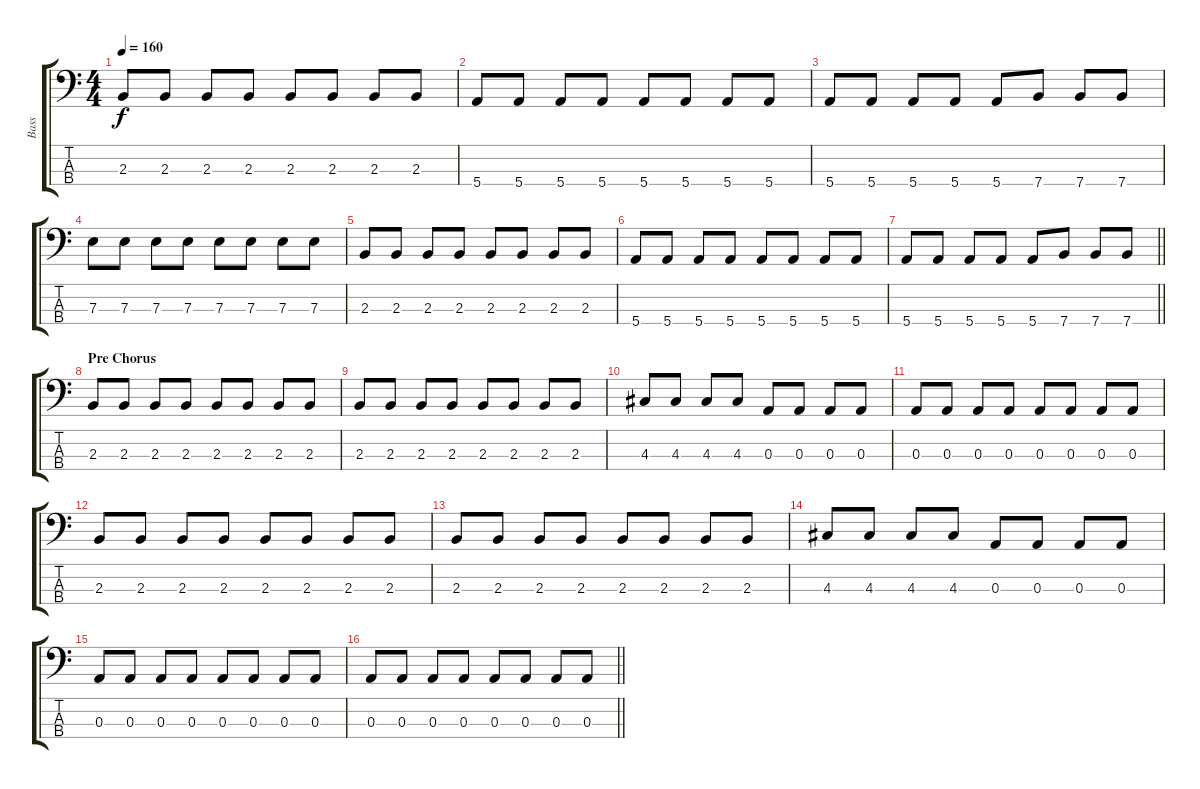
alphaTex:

\track ("Bass" "Bass") {instrument electricbassfinger}
\staff {score tabs}
\tuning (G2 D2 A1 E1) {hide}
\ts (4 4)
\tempo 160
\clef f4
\ks c
2.3.8{dy f} 2.3.8 2.3.8 2.3.8 2.3.8 2.3.8 2.3.8 2.3.8 |
5.4.8 5.4.8 5.4.8 5.4.8 5.4.8 5.4.8 5.4.8 5.4.8 |
5.4.8 5.4.8 5.4.8 5.4.8 5.4.8 7.4.8 7.4.8 7.4.8 |
7.3.8 7.3.8 7.3.8 7.3.8 7.3.8 7.3.8 7.3.8 7.3.8 |
2.3.8 2.3.8 2.3.8 2.3.8 2.3.8 2.3.8 2.3.8 2.3.8 |
5.4.8 5.4.8 5.4.8 5.4.8 5.4.8 5.4.8 5.4.8 5.4.8 |
\barLineRight lightlight
5.4.8 5.4.8 5.4.8 5.4.8 5.4.8 7.4.8 7.4.8 7.4.8 |
\section ("" "Pre Chorus")
2.3.8 2.3.8 2.3.8 2.3.8 2.3.8 2.3.8 2.3.8 2.3.8 |
2.3.8 2.3.8 2.3.8 2.3.8 2.3.8 2.3.8 2.3.8 2.3.8 |
4.3.8 4.3.8 4.3.8 4.3.8 0.3.8 0.3.8 0.3.8 0.3.8 |
0.3.8 0.3.8 0.3.8 0.3.8 0.3.8 0.3.8 0.3.8 0.3.8 |
2.3.8 2.3.8 2.3.8 2.3.8 2.3.8 2.3.8 2.3.8 2.3.8 |
2.3.8 2.3.8 2.3.8 2.3.8 2.3.8 2.3.8 2.3.8 2.3.8 |
4.3.8 4.3.8 4.3.8 4.3.8 0.3.8 0.3.8 0.3.8 0.3.8 |
0.3.8 0.3.8 0.3.8 0.3.8 0.3.8 0.3.8 0.3.8 0.3.8 |
\barLineRight lightlight
0.3.8 0.3.8 0.3.8 0.3.8 0.3.8 0.3.8 0.3.8 0.3.8
